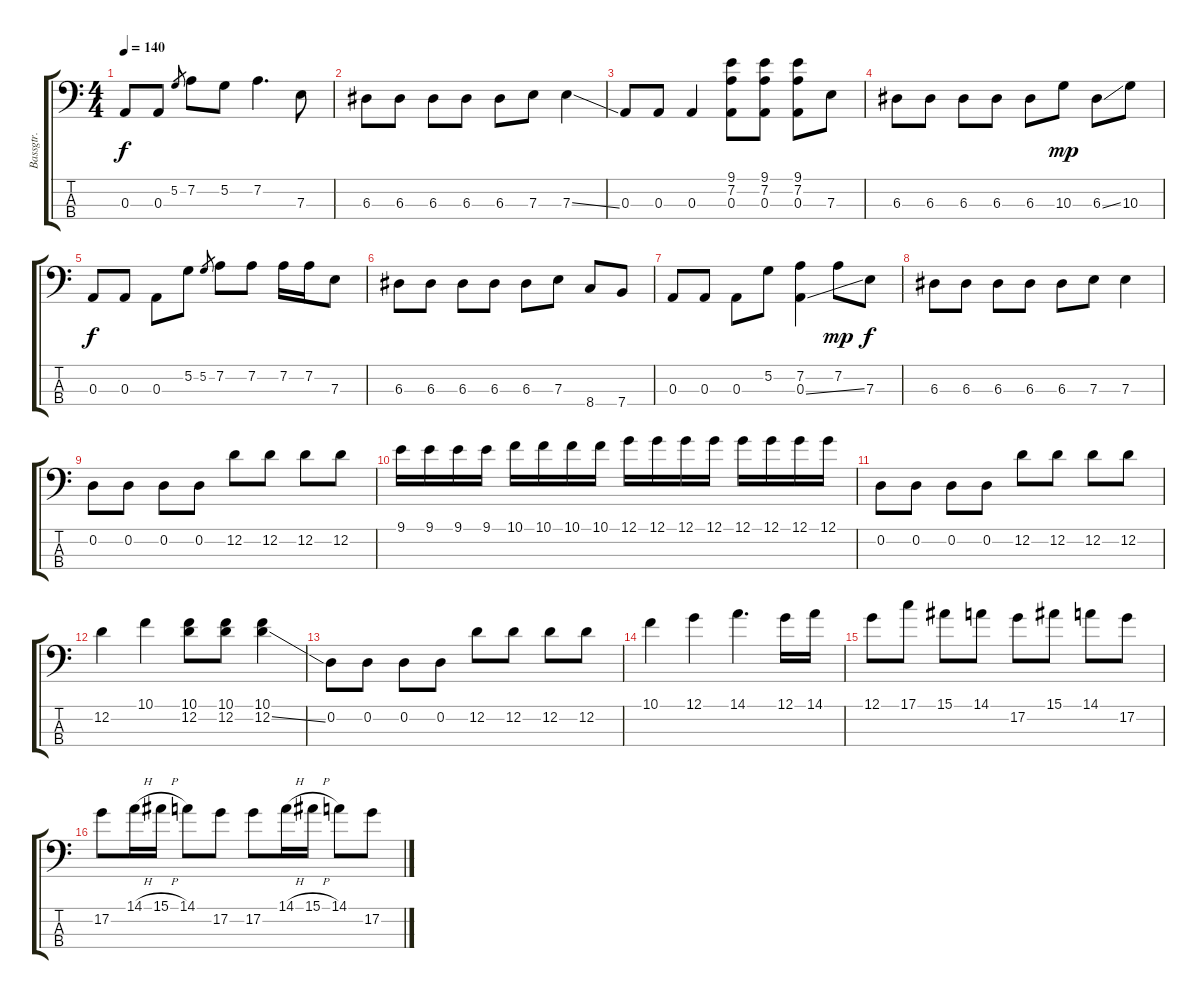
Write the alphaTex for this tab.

\track ("Bassgtr." "Bassgtr.") {instrument electricbasspick}
\staff {score tabs}
\tuning (G2 D2 A1 E1) {hide}
\ts (4 4)
\tempo 140
\clef f4
\ks c
0.3.8{dy f} 0.3.8 5.2.8{gr} 7.2.8 5.2.8 7.2.4{d} 7.3.8 |
6.3.8 6.3.8 6.3.8 6.3.8 6.3.8 7.3.8 7.3{ss}.4 |
0.3.8 0.3.8 0.3.4 (9.1 7.2 0.3).8 (9.1 7.2 0.3).8 (9.1 7.2 0.3).8 7.3.8 |
6.3.8 6.3.8 6.3.8 6.3.8 6.3.8 10.3.8{dy mp} 6.3{ss}.8 10.3.8 |
0.3.8{dy f} 0.3.8 0.3.8 5.2.8 5.2.8{gr} 7.2.8 7.2.8 7.2.16 7.2.16 7.3.8 |
6.3.8 6.3.8 6.3.8 6.3.8 6.3.8 7.3.8 8.4.8 7.4.8 |
0.3.8 0.3.8 0.3.8 5.2.8 (7.2 0.3{ss}).4 7.2.8{dy mp} 7.3.8{dy f} |
6.3.8 6.3.8 6.3.8 6.3.8 6.3.8 7.3.8 7.3.4 |
0.2.8 0.2.8 0.2.8 0.2.8 12.2.8 12.2.8 12.2.8 12.2.8 |
9.1.16 9.1.16 9.1.16 9.1.16 10.1.16 10.1.16 10.1.16 10.1.16 12.1.16 12.1.16 12.1.16 12.1.16 12.1.16 12.1.16 12.1.16 12.1.16 |
0.2.8 0.2.8 0.2.8 0.2.8 12.2.8 12.2.8 12.2.8 12.2.8 |
12.2.4 10.1.4 (10.1 12.2).8 (10.1 12.2).8 (10.1 12.2{ss}).4 |
0.2.8 0.2.8 0.2.8 0.2.8 12.2.8 12.2.8 12.2.8 12.2.8 |
10.1.4 12.1.4 14.1.4{d} 12.1.16 14.1.16 |
12.1.8 17.1.8 15.1.8 14.1.8 17.2.8 15.1.8 14.1.8 17.2.8 |
17.2.8 14.1{h}.16 15.1{h}.16 14.1.8 17.2.8 17.2.8 14.1{h}.16 15.1{h}.16 14.1.8 17.2.8
